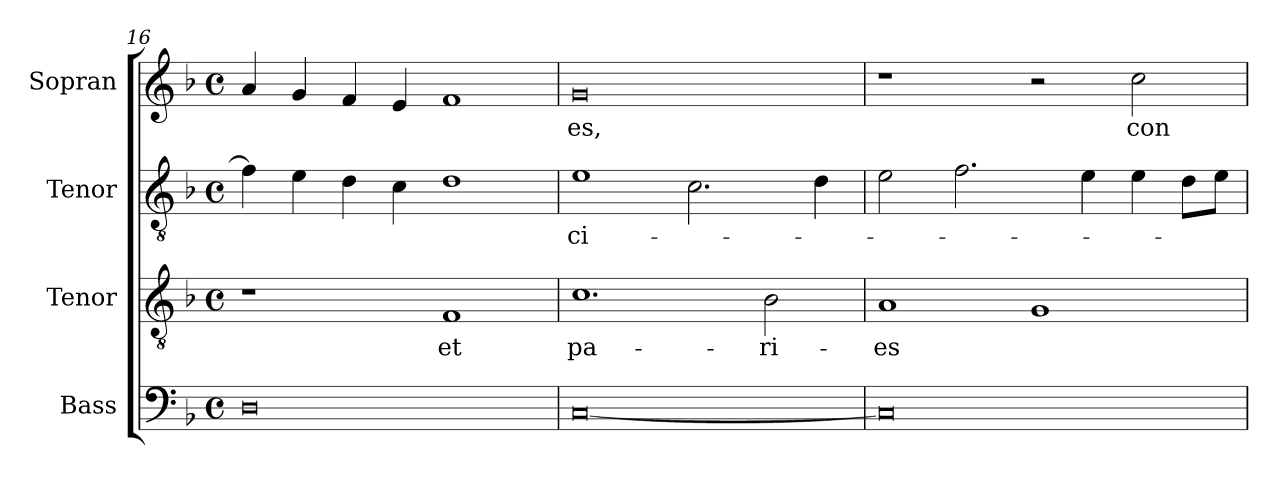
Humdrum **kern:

**kern	**kern	**text	**kern	**text	**kern	**text
*part4	*part3	*part3	*part2	*part2	*part1	*part1
*staff4	*staff3	*staff3	*staff2	*staff2	*staff1	*staff1
*I"Bass	*I"Tenor	*	*I"Tenor	*	*I"Sopran	*
*	*I'Tenor	*	*	*	*	*
!!LO:LB:g=z
*clefF4	*clefGv2	*	*clefGv2	*	*clefG2	*
*	*ITrd7c12	*	*ITrd7c12	*	*	*
*k[b-]	*k[b-]	*	*k[b-]	*	*k[b-]	*
*F:	*F:	*	*F:	*	*F:	*
*M4/4	*M4/4	*	*M4/4	*	*M4/4	*
*met(c)	*met(c)	*	*met(c)	*	*met(c)	*
=16	=16	=16	=16	=16	=16	=16
0Di	1r	.	4Fi\]	.	4ai/	.
.	.	.	4Ei\	.	4gi/	.
.	.	.	4Di\	.	4fi/	.
.	.	.	4Ci\	.	4ei/	.
!	!	!LO:LY:b:color=#000000	!	!	!	!
.	1FFi	et	1Di	.	1fi	.
=17	=17	=17	=17	=17	=17	=17
!	!	!LO:LY:b:color=#000000	!	!	!	!
!	!	!	!	!LO:LY:b:color=#000000	!	!
!	!	!	!	!	!	!LO:LY:b:color=#000000
[<0Ci	1.Ci	pa-	1Ei	-ci-	0gi	-es,
.	.	.	2.Ci\	.	.	.
!	!	!LO:LY:b:color=#000000	!	!	!	!
.	2BB-i\	-ri-	.	.	.	.
.	.	.	4Di\	.	.	.
=18	=18	=18	=18	=18	=18	=18
!	!	!LO:LY:b:color=#000000	!	!	!	!
0Ci]	1AAi	-es	2Ei\	.	1r	.
.	.	.	2.Fi\	.	.	.
.	1GGi	.	.	.	2r	.
.	.	.	4Ei\	.	.	.
!	!	!	!	!	!	!LO:LY:b:color=#000000
.	.	.	4Ei\	.	2cci\	con-
.	.	.	8Di\L	.	.	.
.	.	.	8Ei\J	.	.	.
=	=	=	=	=	=	=
*-	*-	*-	*-	*-	*-	*-
